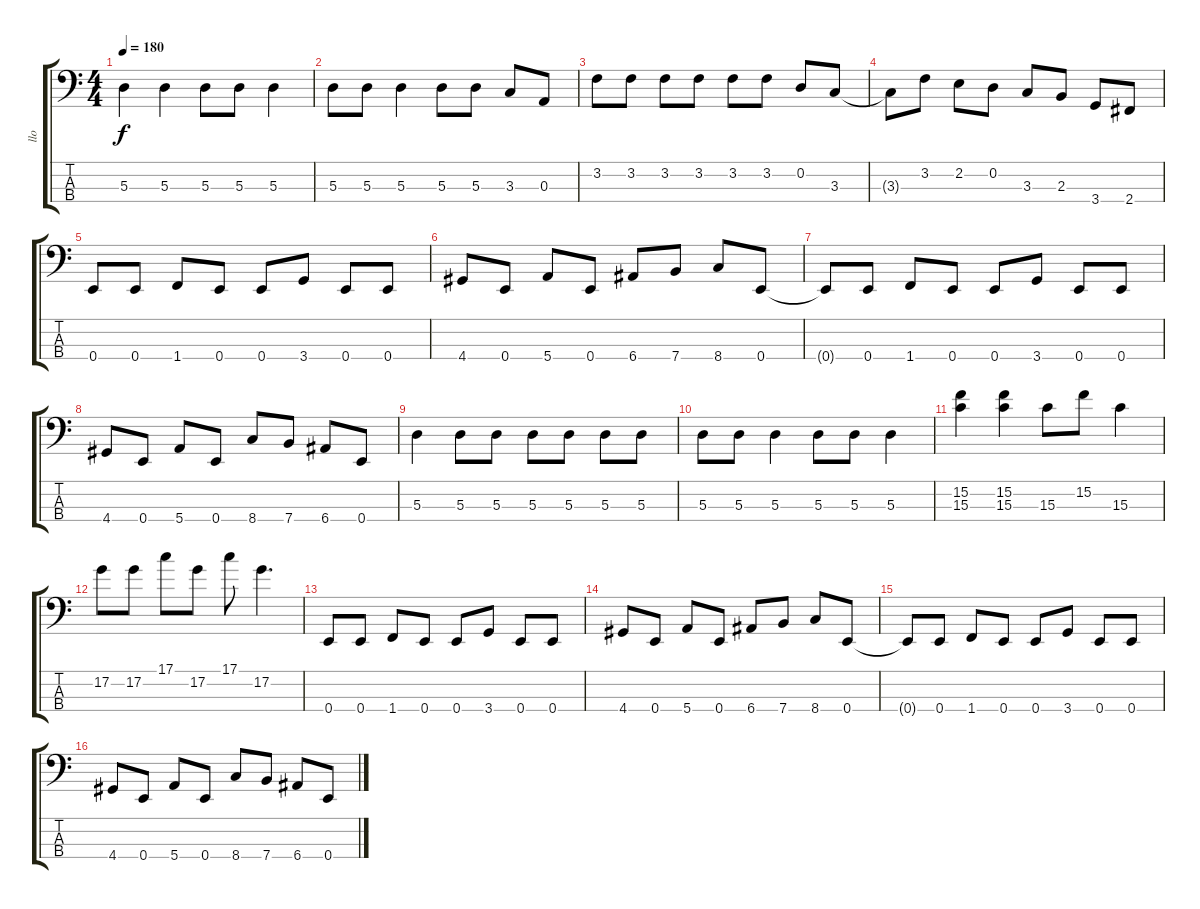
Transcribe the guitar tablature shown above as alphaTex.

\track ("llo" "llo") {instrument electricbassfinger}
\staff {score tabs}
\tuning (G2 D2 A1 E1) {hide}
\ts (4 4)
\tempo 180
\clef f4
\ks c
5.3.4{dy f} 5.3.4 5.3.8 5.3.8 5.3.4 |
5.3.8 5.3.8 5.3.4 5.3.8 5.3.8 3.3.8 0.3.8 |
3.2.8 3.2.8 3.2.8 3.2.8 3.2.8 3.2.8 0.2.8 3.3.8 |
3.3{t}.8 3.2.8 2.2.8 0.2.8 3.3.8 2.3.8 3.4.8 2.4.8 |
0.4.8 0.4.8 1.4.8 0.4.8 0.4.8 3.4.8 0.4.8 0.4.8 |
4.4.8 0.4.8 5.4.8 0.4.8 6.4.8 7.4.8 8.4.8 0.4.8 |
0.4{t}.8 0.4.8 1.4.8 0.4.8 0.4.8 3.4.8 0.4.8 0.4.8 |
4.4.8 0.4.8 5.4.8 0.4.8 8.4.8 7.4.8 6.4.8 0.4.8 |
5.3.4 5.3.8 5.3.8 5.3.8 5.3.8 5.3.8 5.3.8 |
5.3.8 5.3.8 5.3.4 5.3.8 5.3.8 5.3.4 |
(15.2 15.3).4 (15.2 15.3).4 15.3.8 15.2.8 15.3.4 |
17.2.8 17.2.8 17.1.8 17.2.8 17.1.8 17.2.4{d} |
0.4.8 0.4.8 1.4.8 0.4.8 0.4.8 3.4.8 0.4.8 0.4.8 |
4.4.8 0.4.8 5.4.8 0.4.8 6.4.8 7.4.8 8.4.8 0.4.8 |
0.4{t}.8 0.4.8 1.4.8 0.4.8 0.4.8 3.4.8 0.4.8 0.4.8 |
4.4.8 0.4.8 5.4.8 0.4.8 8.4.8 7.4.8 6.4.8 0.4.8
